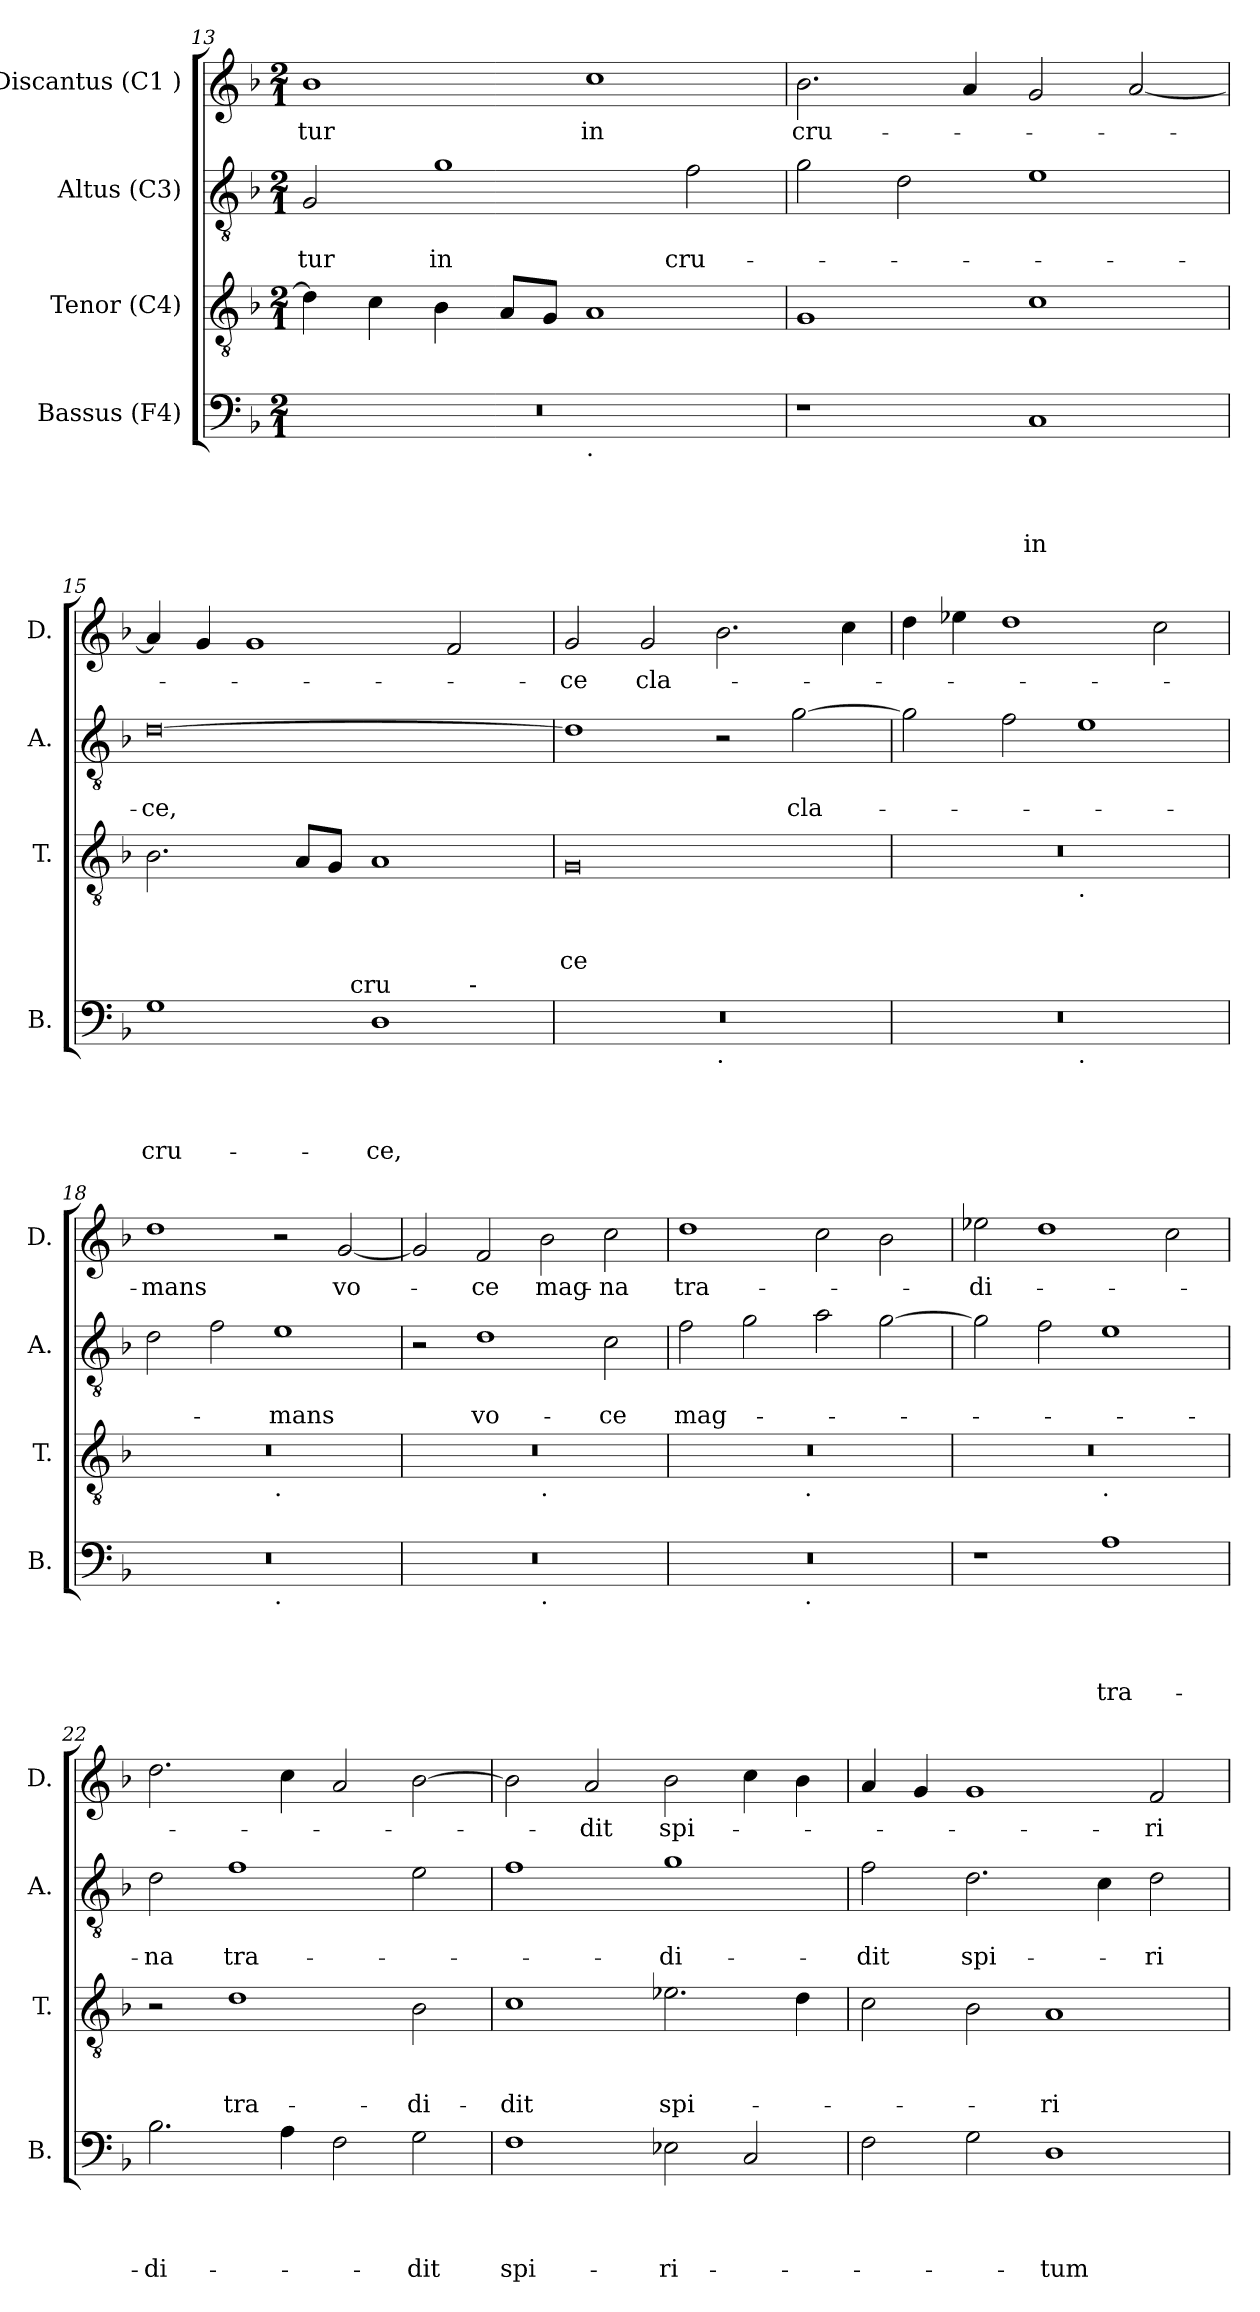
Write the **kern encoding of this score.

**kern	**text	**text	**text	**text	**kern	**text	**text	**text	**kern	**text	**text	**kern	**text
*part4	*part4	*part4	*part4	*part4	*part3	*part3	*part3	*part3	*part2	*part2	*part2	*part1	*part1
*staff4	*staff4	*staff4	*staff4	*staff4	*staff3	*staff3	*staff3	*staff3	*staff2	*staff2	*staff2	*staff1	*staff1
*I"Bassus (F4)	*	*	*	*	*I"Tenor (C4)	*	*	*	*I"Altus (C3)	*	*	*I"Discantus (C1 )	*
*I'B.	*	*	*	*	*I'T.	*	*	*	*I'A.	*	*	*I'D.	*
*clefF4	*	*	*	*	*clefGv2	*	*	*	*clefGv2	*	*	*clefG2	*
*k[b-]	*	*	*	*	*k[b-]	*	*	*	*k[b-]	*	*	*k[b-]	*
*F:	*	*	*	*	*F:	*	*	*	*F:	*	*	*F:	*
*M2/1	*	*	*	*	*M2/1	*	*	*	*M2/1	*	*	*M2/1	*
=13	=13	=13	=13	=13	=13	=13	=13	=13	=13	=13	=13	=13	=13
!	!	!	!	!	!	!	!	!	!	!	!LO:LY:b	!	!LO:LY:b
*^	*	*	*	*	*	*	*	*	*	*	*	*	*
0r	1ryy	.	.	.	.	4d\]	.	.	.	2G/	.	-tur	1b-	-tur
.	.	.	.	.	.	4c\	.	.	.	.	.	.	.	.
!	!	!	!	!	!	!	!	!	!	!	!	!LO:LY:b	!	!
.	.	.	.	.	.	4B-\	.	.	.	1g	.	in	.	.
.	.	.	.	.	.	8A/L	.	.	.	.	.	.	.	.
.	.	.	.	.	.	8G/J	.	.	.	.	.	.	.	.
!	!LO:TX:b:t=.	!	!	!	!	!	!	!	!	!	!	!	!	!
!	!	!	!	!	!	!	!	!	!	!	!	!	!	!LO:LY:b
.	1ryy	.	.	.	.	1A	.	.	.	.	.	.	1cc	in
!	!	!	!	!	!	!	!	!	!	!	!	!LO:LY:b	!	!
.	.	.	.	.	.	.	.	.	.	2f\	.	cru-	.	.
=14	=14	=14	=14	=14	=14	=14	=14	=14	=14	=14	=14	=14	=14	=14
!	!	!	!	!	!	!	!	!	!	!	!	!	!	!LO:LY:b
*v	*v	*	*	*	*	*	*	*	*	*	*	*	*	*
1r	.	.	.	.	1G	.	.	.	2g\	.	.	2.b-\	cru-
.	.	.	.	.	.	.	.	.	2d\	.	.	.	.
.	.	.	.	.	.	.	.	.	.	.	.	4a/	.
!	!	!	!	!LO:LY:b	!	!	!	!	!	!	!	!	!
1C	.	.	.	in	1c	.	.	.	1e	.	.	2g/	.
.	.	.	.	.	.	.	.	.	.	.	.	[<2a/	.
=15	=15	=15	=15	=15	=15	=15	=15	=15	=15	=15	=15	=15	=15
!	!	!	!	!LO:LY:b	!	!	!	!	!	!	!LO:LY:b	!	!
*^	*	*	*	*	*	*	*	*	*	*	*	*	*
*	*^	*	*	*	*	*	*	*	*	*	*	*	*	*
1G	2...ryy	1ryy	.	.	.	cru-	2.B-\	.	.	.	[<0d	.	-ce,	4a/]	.
.	.	.	.	.	.	.	.	.	.	.	.	.	.	4g/	.
.	.	.	.	.	.	.	.	.	.	.	.	.	.	1g	.
.	.	.	.	.	.	.	8A/L	.	.	.	.	.	.	.	.
.	.	.	.	.	.	.	8G/J	.	.	.	.	.	.	.	.
!	!LO:TX:a:t=cru	!	!	!	!	!	!	!	!	!	!	!	!	!	!
.	1ryy	.	.	.	.	.	.	.	.	.	.	.	.	.	.
!	!	!	!	!	!	!LO:LY:b	!	!	!	!	!	!	!	!	!
1D	.	2ryy	.	.	.	-ce,	1A	.	.	.	.	.	.	.	.
.	.	16ryy	.	.	.	.	.	.	.	.	.	.	.	2f/	.
!	!	!LO:TX:a:t=-	!	!	!	!	!	!	!	!	!	!	!	!	!
.	.	4..ryy	.	.	.	.	.	.	.	.	.	.	.	.	.
.	16ryy	.	.	.	.	.	.	.	.	.	.	.	.	.	.
!!LO:LB:g=z
=16	=16	=16	=16	=16	=16	=16	=16	=16	=16	=16	=16	=16	=16	=16	=16
!	!	!	!	!	!	!	!	!	!	!LO:LY:b:rj	!	!	!	!	!LO:LY:b
*	*v	*v	*	*	*	*	*	*	*	*	*	*	*	*	*
0r	1ryy	.	.	.	.	0G	.	.	-ce	1d]	.	.	2g/	-ce
!	!	!	!	!	!	!	!	!	!	!	!	!	!	!LO:LY:b
.	.	.	.	.	.	.	.	.	.	.	.	.	2g/	cla-
!	!LO:TX:b:t=.	!	!	!	!	!	!	!	!	!	!	!	!	!
.	1ryy	.	.	.	.	.	.	.	.	2r	.	.	2.b-\	.
!	!	!	!	!	!	!	!	!	!	!	!	!LO:LY:b	!	!
.	.	.	.	.	.	.	.	.	.	[>2g\	.	cla-	.	.
.	.	.	.	.	.	.	.	.	.	.	.	.	4cc\	.
=17	=17	=17	=17	=17	=17	=17	=17	=17	=17	=17	=17	=17	=17	=17
*	*	*	*	*	*	*^	*	*	*	*	*	*	*	*
0r	1ryy	.	.	.	.	0r	1ryy	.	.	.	2g\]	.	.	4dd\	.
.	.	.	.	.	.	.	.	.	.	.	.	.	.	4ee-\	.
.	.	.	.	.	.	.	.	.	.	.	2f\	.	.	1dd	.
!	!	!	!	!	!	!	!LO:TX:b:t=.	!	!	!	!	!	!	!	!
!	!LO:TX:b:t=.	!	!	!	!	!	!	!	!	!	!	!	!	!	!
.	1ryy	.	.	.	.	.	1ryy	.	.	.	1e	.	.	.	.
.	.	.	.	.	.	.	.	.	.	.	.	.	.	2cc\	.
=18	=18	=18	=18	=18	=18	=18	=18	=18	=18	=18	=18	=18	=18	=18	=18
!	!	!	!	!	!	!	!	!	!	!	!	!	!	!	!LO:LY:b
0r	1ryy	.	.	.	.	0r	1ryy	.	.	.	2d\	.	.	1dd	-mans
.	.	.	.	.	.	.	.	.	.	.	2f\	.	.	.	.
!	!	!	!	!	!	!	!LO:TX:b:t=.	!	!	!	!	!	!	!	!
!	!LO:TX:b:t=.	!	!	!	!	!	!	!	!	!	!	!	!	!	!
!	!	!	!	!	!	!	!	!	!	!	!	!	!LO:LY:b	!	!
.	1ryy	.	.	.	.	.	1ryy	.	.	.	1e	.	-mans	2r	.
!	!	!	!	!	!	!	!	!	!	!	!	!	!	!	!LO:LY:b
.	.	.	.	.	.	.	.	.	.	.	.	.	.	[<2g/	vo-
=19	=19	=19	=19	=19	=19	=19	=19	=19	=19	=19	=19	=19	=19	=19	=19
0r	1ryy	.	.	.	.	0r	1ryy	.	.	.	2r	.	.	2g/]	.
!	!	!	!	!	!	!	!	!	!	!	!	!	!LO:LY:b	!	!LO:LY:b
.	.	.	.	.	.	.	.	.	.	.	1d	.	vo-	2f/	-ce
!	!	!	!	!	!	!	!LO:TX:b:t=.	!	!	!	!	!	!	!	!
!	!LO:TX:b:t=.	!	!	!	!	!	!	!	!	!	!	!	!	!	!
!	!	!	!	!	!	!	!	!	!	!	!	!	!	!	!LO:LY:b
.	1ryy	.	.	.	.	.	1ryy	.	.	.	.	.	.	2b-\	mag-
!	!	!	!	!	!	!	!	!	!	!	!	!	!LO:LY:b	!	!LO:LY:b
.	.	.	.	.	.	.	.	.	.	.	2c\	.	-ce	2cc\	-na
=20	=20	=20	=20	=20	=20	=20	=20	=20	=20	=20	=20	=20	=20	=20	=20
!	!	!	!	!	!	!	!	!	!	!	!	!	!LO:LY:b	!	!LO:LY:b
0r	2ryy	.	.	.	.	0r	2ryy	.	.	.	2f\	.	mag-	1dd	tra-
.	4...ryy	.	.	.	.	.	4...ryy	.	.	.	2g\	.	.	.	.
!	!	!	!	!	!	!	!LO:TX:b:t=.	!	!	!	!	!	!	!	!
!	!LO:TX:b:t=.	!	!	!	!	!	!	!	!	!	!	!	!	!	!
.	1ryy	.	.	.	.	.	1ryy	.	.	.	.	.	.	.	.
.	.	.	.	.	.	.	.	.	.	.	2a\	.	.	2cc\	.
.	.	.	.	.	.	.	.	.	.	.	[>2g\	.	.	2b-\	.
.	32ryy	.	.	.	.	.	32ryy	.	.	.	.	.	.	.	.
!!LO:PB:g=z
=21	=21	=21	=21	=21	=21	=21	=21	=21	=21	=21	=21	=21	=21	=21	=21
!	!	!	!	!	!	!	!	!	!	!	!	!	!	!	!LO:LY:b
*v	*v	*	*	*	*	*	*	*	*	*	*	*	*	*	*
1r	.	.	.	.	0r	1ryy	.	.	.	2g\]	.	.	2ee-\	-di-
.	.	.	.	.	.	.	.	.	.	2f\	.	.	1dd	.
!	!	!	!	!	!	!LO:TX:b:t=.	!	!	!	!	!	!	!	!
!	!	!	!	!LO:LY:b	!	!	!	!	!	!	!	!	!	!
1A	.	.	.	tra-	.	1ryy	.	.	.	1e	.	.	.	.
.	.	.	.	.	.	.	.	.	.	.	.	.	2cc\	.
=22	=22	=22	=22	=22	=22	=22	=22	=22	=22	=22	=22	=22	=22	=22
!	!	!	!	!LO:LY:b	!	!	!	!	!	!	!	!LO:LY:b	!	!
*	*	*	*	*	*v	*v	*	*	*	*	*	*	*	*
2.B-\	.	.	.	-di-	2r	.	.	.	2d\	.	-na	2.dd\	.
!	!	!	!	!	!	!	!	!LO:LY:b	!	!	!LO:LY:b	!	!
.	.	.	.	.	1d	.	.	tra-	1f	.	tra-	.	.
4A\	.	.	.	.	.	.	.	.	.	.	.	4cc\	.
2F\	.	.	.	.	.	.	.	.	.	.	.	2a/	.
!	!	!	!	!LO:LY:b	!	!	!	!LO:LY:b	!	!	!	!	!
2G\	.	.	.	-dit	2B-\	.	.	-di-	2e\	.	.	[>2b-\	.
=23	=23	=23	=23	=23	=23	=23	=23	=23	=23	=23	=23	=23	=23
!	!	!	!	!LO:LY:b	!	!	!	!LO:LY:b	!	!	!	!	!
1F	.	.	.	spi-	1c	.	.	-dit	1f	.	.	2b-\]	.
!	!	!	!	!	!	!	!	!	!	!	!	!	!LO:LY:b
.	.	.	.	.	.	.	.	.	.	.	.	2a/	-dit
!	!	!	!	!LO:LY:b	!	!	!	!LO:LY:b	!	!	!LO:LY:b	!	!LO:LY:b
2E-X\	.	.	.	-ri-	2.e-X\	.	.	spi-	1g	.	-di-	2b-\	spi-
2C/	.	.	.	.	.	.	.	.	.	.	.	4cc\	.
.	.	.	.	.	4d\	.	.	.	.	.	.	4b-\	.
=24	=24	=24	=24	=24	=24	=24	=24	=24	=24	=24	=24	=24	=24
!	!	!	!	!	!	!	!	!	!	!	!LO:LY:b	!	!
2F\	.	.	.	.	2c\	.	.	.	2f\	.	-dit	4a/	.
.	.	.	.	.	.	.	.	.	.	.	.	4g/	.
!	!	!	!	!	!	!	!	!	!	!	!LO:LY:b	!	!
2G\	.	.	.	.	2B-\	.	.	.	2.d\	.	spi-	1g	.
!	!	!	!	!LO:LY:b	!	!	!	!LO:LY:b	!	!	!	!	!
1D	.	.	.	-tum	1A	.	.	-ri-	.	.	.	.	.
.	.	.	.	.	.	.	.	.	4c\	.	.	.	.
!	!	!	!	!	!	!	!	!	!	!	!LO:LY:b	!	!LO:LY:b
.	.	.	.	.	.	.	.	.	2d\	.	-ri-	2f/	-ri-
=	=	=	=	=	=	=	=	=	=	=	=	=	=
*-	*-	*-	*-	*-	*-	*-	*-	*-	*-	*-	*-	*-	*-
